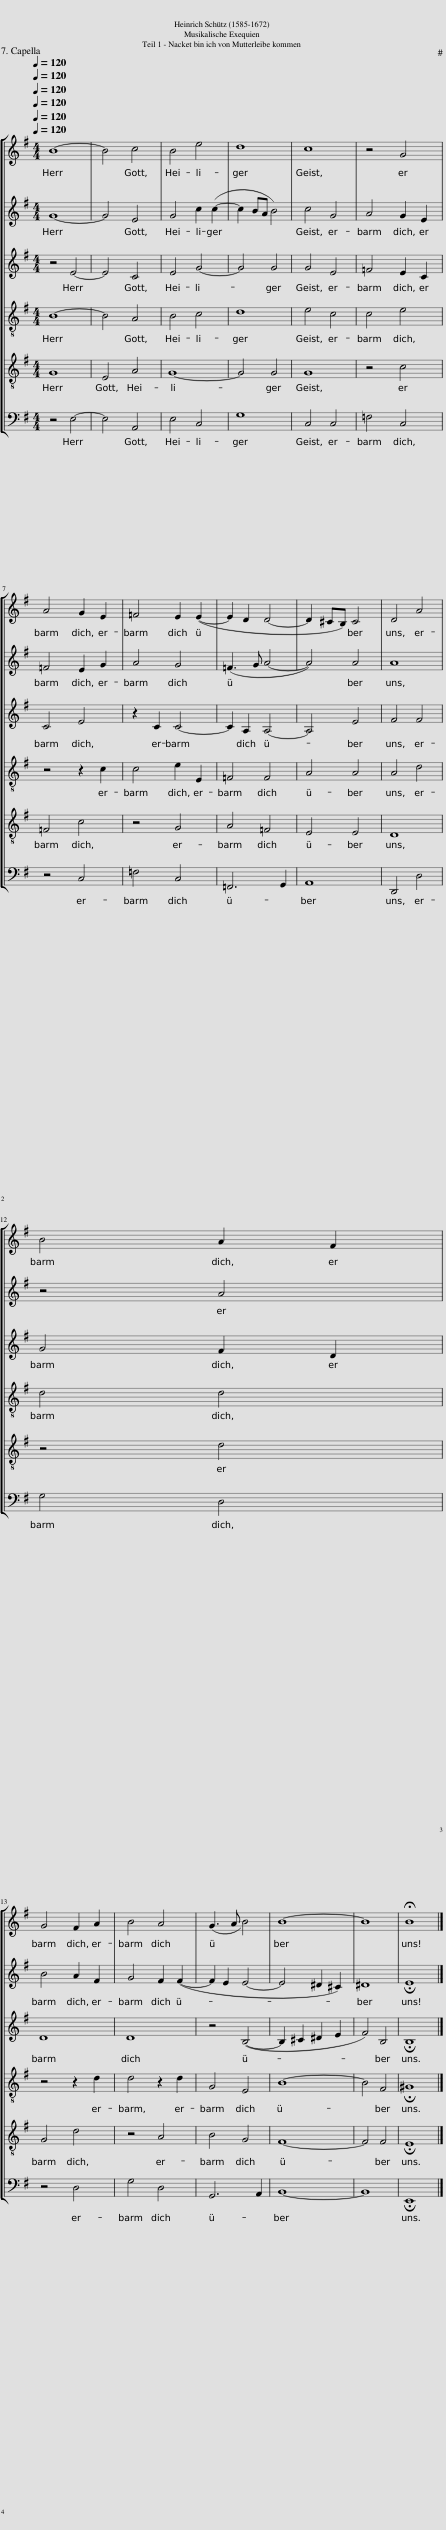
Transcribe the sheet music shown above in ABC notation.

X:1
%%score [ 1 2 3 4 5 6 ]
L:1/8
Q:1/4=120
M:4/4
I:linebreak $
K:G
V:1 treble
V:2 treble
V:3 treble
V:4 treble-8
V:5 treble-8
V:6 bass
V:1
 B8- | B4 c4 | B4 e4 | d8 | c8 | %5
 z4 G4 |$ A4 G2 E2 | =F4 E2 (E2- | E2 D2 D4- | D2 ^CB,) C4 | %10
 D4 A4 |$ B4 A2 F2 |$ G4 F2 A2 | B4 A4 | (G3 A B4) | %15
 B8- | B8 | !fermata!B8 |] %18
V:2
 G8- | G4 E4 | G4 c2 (c2- | c2 BA B4) | c4 G4 | %5
 A4 G2 E2 |$ =F4 E2 G2 | A4 G4 | (=F3 G A4- | A4) A4 | %10
 A8 |$ z4 A4 |$ B4 A2 F2 | G4 F2 (F2- | F2 E2 E4- | %15
 E4 ^D2 ^C2) | ^D8 | !fermata!E8 |] %18
V:3
 z4 E4- | E4 C4 | E4 G4- | G4 G4 | G4 E4 | %5
 =F4 E2 C2 |$ C4 E4 | z2 C2 C4- | C2 A,2 A,4- | A,4 E4 | %10
 F4 F4 |$ G4 F2 D2 |$ D8 | D8 | z4 (B,4- | %15
 B,2 ^C2 ^D2 E2 | F4) B,4 | !fermata!B,8 |] %18
V:4
 B8- | B4 A4 | B4 c4 | d8 | e4 c4 | %5
 c4 e4 |$ z4 z2 c2 | c4 e2 E2 | =F4 F4 | A4 A4 | %10
 A4 d4 |$ d4 d4 |$ z4 z2 d2 | d4 z2 d2 | G4 E4 | %15
 B8- | B4 F4 | !fermata!^G8 |] %18
V:5
 G8 | E4 A4 | G8- | G4 G4 | G8 | %5
 z4 c4 |$ =F4 c4 | z4 G4 | A4 =F4 | E4 E4 | %10
 D8 |$ z4 d4 |$ G4 d4 | z4 A4 | B4 G4 | %15
 F8- | F4 F4 | !fermata!E8 |] %18
V:6
 z4 E,4- | E,4 A,,4 | E,4 C,4 | G,8 | C,4 C,4 | %5
 =F,4 C,4 |$ z4 C,4 | =F,4 C,4 | =F,,6 G,,2 | A,,8 | %10
 D,,4 D,4 |$ G,4 D,4 |$ z4 D,4 | G,4 D,4 | G,,6 A,,2 | %15
 B,,8- | B,,8 | !fermata!E,,8 |] %18
